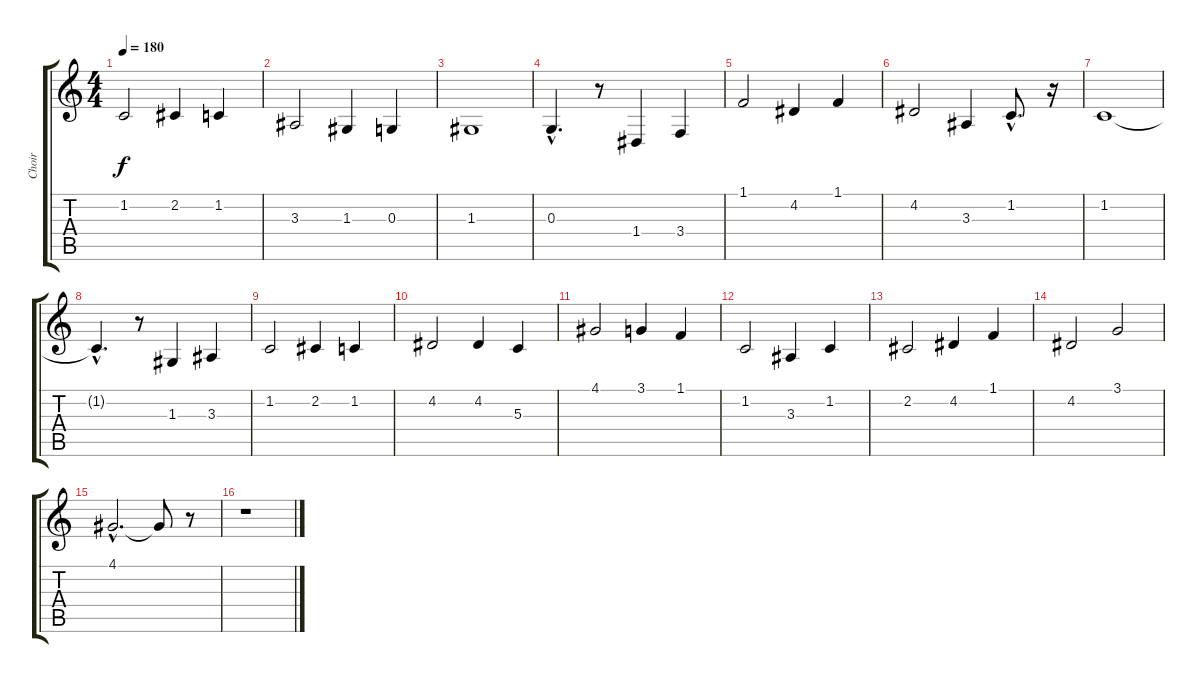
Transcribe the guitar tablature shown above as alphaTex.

\track ("Choir" "Choir") {instrument choiraahs}
\staff {score tabs}
\tuning (E4 B3 G3 D3 A2 E2) {hide}
\ts (4 4)
\tempo 180
\clef g2
\ks c
1.2.2{dy f} 2.2.4 1.2.4 |
3.3.2 1.3.4 0.3.4 |
1.3.1 |
0.3{hac}.4{d} r.8 1.4.4 3.4.4 |
1.1.2 4.2.4 1.1.4 |
4.2.2 3.3.4 1.2{hac}.8{d} r.16 |
1.2.1 |
1.2{hac t}.4{d} r.8 1.3.4 3.3.4 |
1.2.2 2.2.4 1.2.4 |
4.2.2 4.2.4 5.3.4 |
4.1.2 3.1.4 1.1.4 |
1.2.2 3.3.4 1.2.4 |
2.2.2 4.2.4 1.1.4 |
4.2.2 3.1.2 |
4.1{hac}.2{d} 4.1{t}.8 r.8 |
r.1
